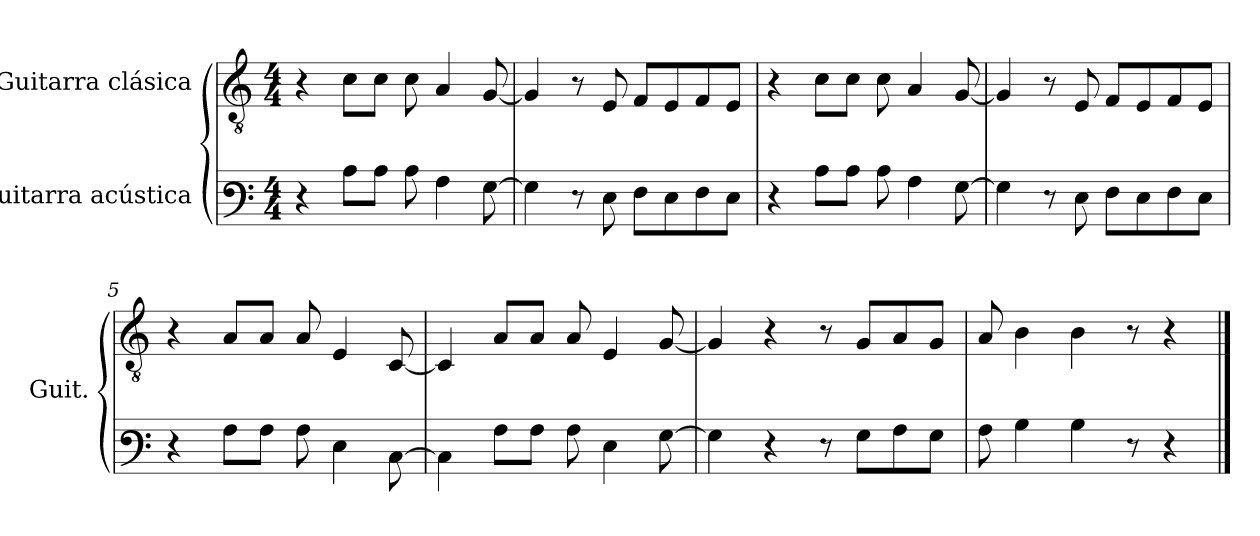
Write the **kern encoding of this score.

**kern	**kern
*part2	*part1
*staff2	*staff1
*I"Guitarra acústica	*I"Guitarra clásica
*I'Guit.	*I'Guit.
*stria6	*
*	*clefGv2
*k[]	*k[]
*M4/4	*M4/4
=1	=1
4r	4r
8c\L	8c\L
8c\J	8c\J
8c\	8c\
4A\	4A/
[8G\	[8G/
=2	=2
4G\]	4G/]
8r	8r
8E\	8E/
8F\L	8F/L
8E\	8E/
8F\	8F/
8E\J	8E/J
=3	=3
4r	4r
8c\L	8c\L
8c\J	8c\J
8c\	8c\
4A\	4A/
[8G\	[8G/
=4	=4
4G\]	4G/]
8r	8r
8E\	8E/
8F\L	8F/L
8E\	8E/
8F\	8F/
8E\J	8E/J
!!LO:LB:g=z
=5	=5
4r	4r
8A\L	8A/L
8A\J	8A/J
8A\	8A/
4E\	4E/
[8C\	[8C/
=6	=6
4C\]	4C/]
8A\L	8A/L
8A\J	8A/J
8A\	8A/
4E\	4E/
[8G\	[8G/
=7	=7
4G\]	4G/]
4r	4r
8r	8r
8G\L	8G/L
8A\	8A/
8G\J	8G/J
=8	=8
8A\	8A/
4B\	4B\
4B\	4B\
8r	8r
4r	4r
==	==
*-	*-
